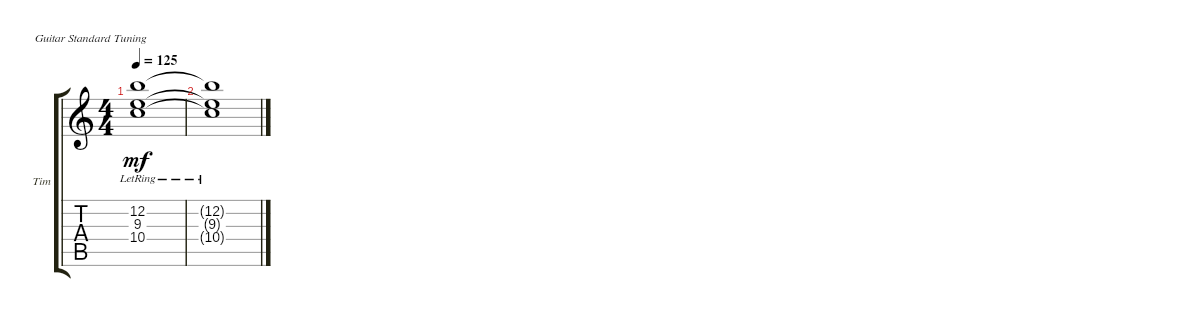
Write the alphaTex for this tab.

\defaultSystemsLayout 4
\bracketExtendMode groupsimilarinstruments
\firstSystemTrackNameOrientation horizontal
\otherSystemsTrackNameOrientation horizontal
\track ("Tim" "Tim") {instrument electricguitarclean}
\staff {score tabs}
\tuning (E4 B3 G3 D3 A2 E2)
\ts (4 4)
\tempo 125
\clef g2
\ks c
(10.4{lr} 9.3{lr} 12.2{lr}).1{dy mf} |
(10.4{lr t} 9.3{lr t} 12.2{lr t}).1
